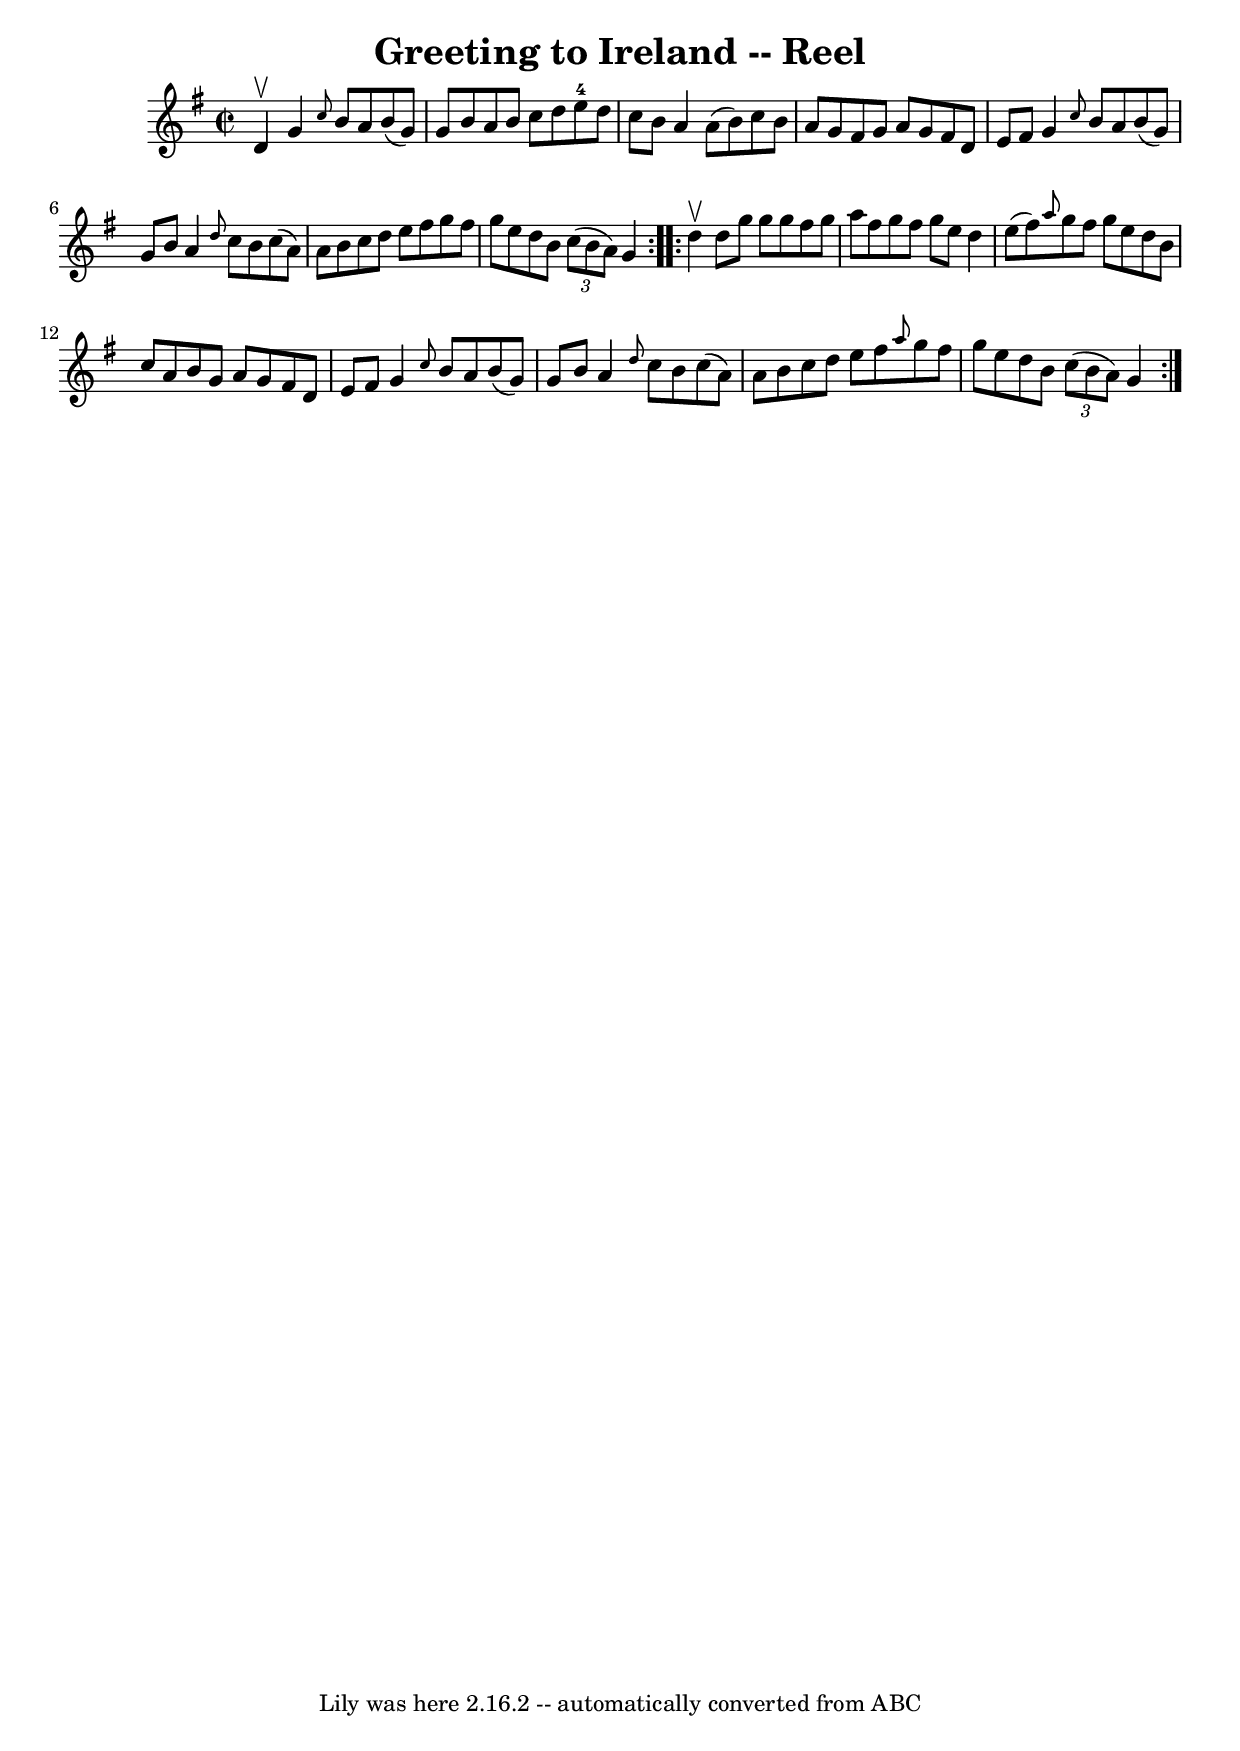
\version "2.16.2"
\include "Mammoth.ily"
\header {
  %% book = "Ryan's Mammoth Collection"
 crossRefNumber = "1"
 footnotes = "\\\\322"
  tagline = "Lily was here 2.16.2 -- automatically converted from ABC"
  title = "Greeting to Ireland -- Reel"

}
voicedefault =  {



  \repeat volta 2 {

    \override Staff.TimeSignature #'style = #'C
    \time 2/2 
    \key g \major d'4^\upbow  |
 g'4  \grace { c''8  
		} b'8 a'8 b'8 (g'8) g'8 b'8     |
 a'8 b'8 c''8 d''8 e''8-4 d''8 c''8 b'8     |
 a'4 a'8 (b'8) c''8 b'8 a'8 g'8     |
 fs'8 g'8 a'8 g'8 fs'8 d'8 e'8 fs'8     |
 g'4  \grace { c''8  
		} b'8 a'8 b'8 (g'8) g'8 b'8     |
 a'4  \grace { d''8  
		} c''8 b'8 c''8 (a'8) a'8 b'8     |
 c''8 d''8 e''8 fs''8 g''8 fs''8 g''8 e''8     |
 d''8 b'8    
    \times 2/3 { c''8 (b'8 a'8) 
	       } g'4  
  }     
  \repeat volta 2 { d''4^\upbow  |
 d''8 g''8 g''8 g''8 fs''8 g''8 a''8 fs''8     |
 g''8 fs''8 g''8 e''8 d''4 e''8 (fs''8)   |
    \grace { a''8  
	   } g''8 fs''8 g''8 e''8 d''8 b'8 c''8 a'8     |
 b'8 g'8 a'8 g'8 fs'8 d'8 e'8 fs'8     |
 g'4  \grace { c''8  
		} b'8 a'8 b'8 ( g'8) g'8 b'8     |
 a'4  \grace { d''8  
		} c''8 b'8 c''8 (a'8) a'8 b'8     |
 c''8 d''8 e''8 fs''8  
    \grace { a''8   	   } g''8 fs''8 g''8 e''8     |
 d''8 b'8  
    \times 2/3 { c''8 (b'8 a'8) 
	       } g'4  
  }   

}

\score{
  <<

    \context Staff="default"
    {
      \voicedefault 
      
    }

  >>
  \layout {
    
  }
  \midi {
  }

}
